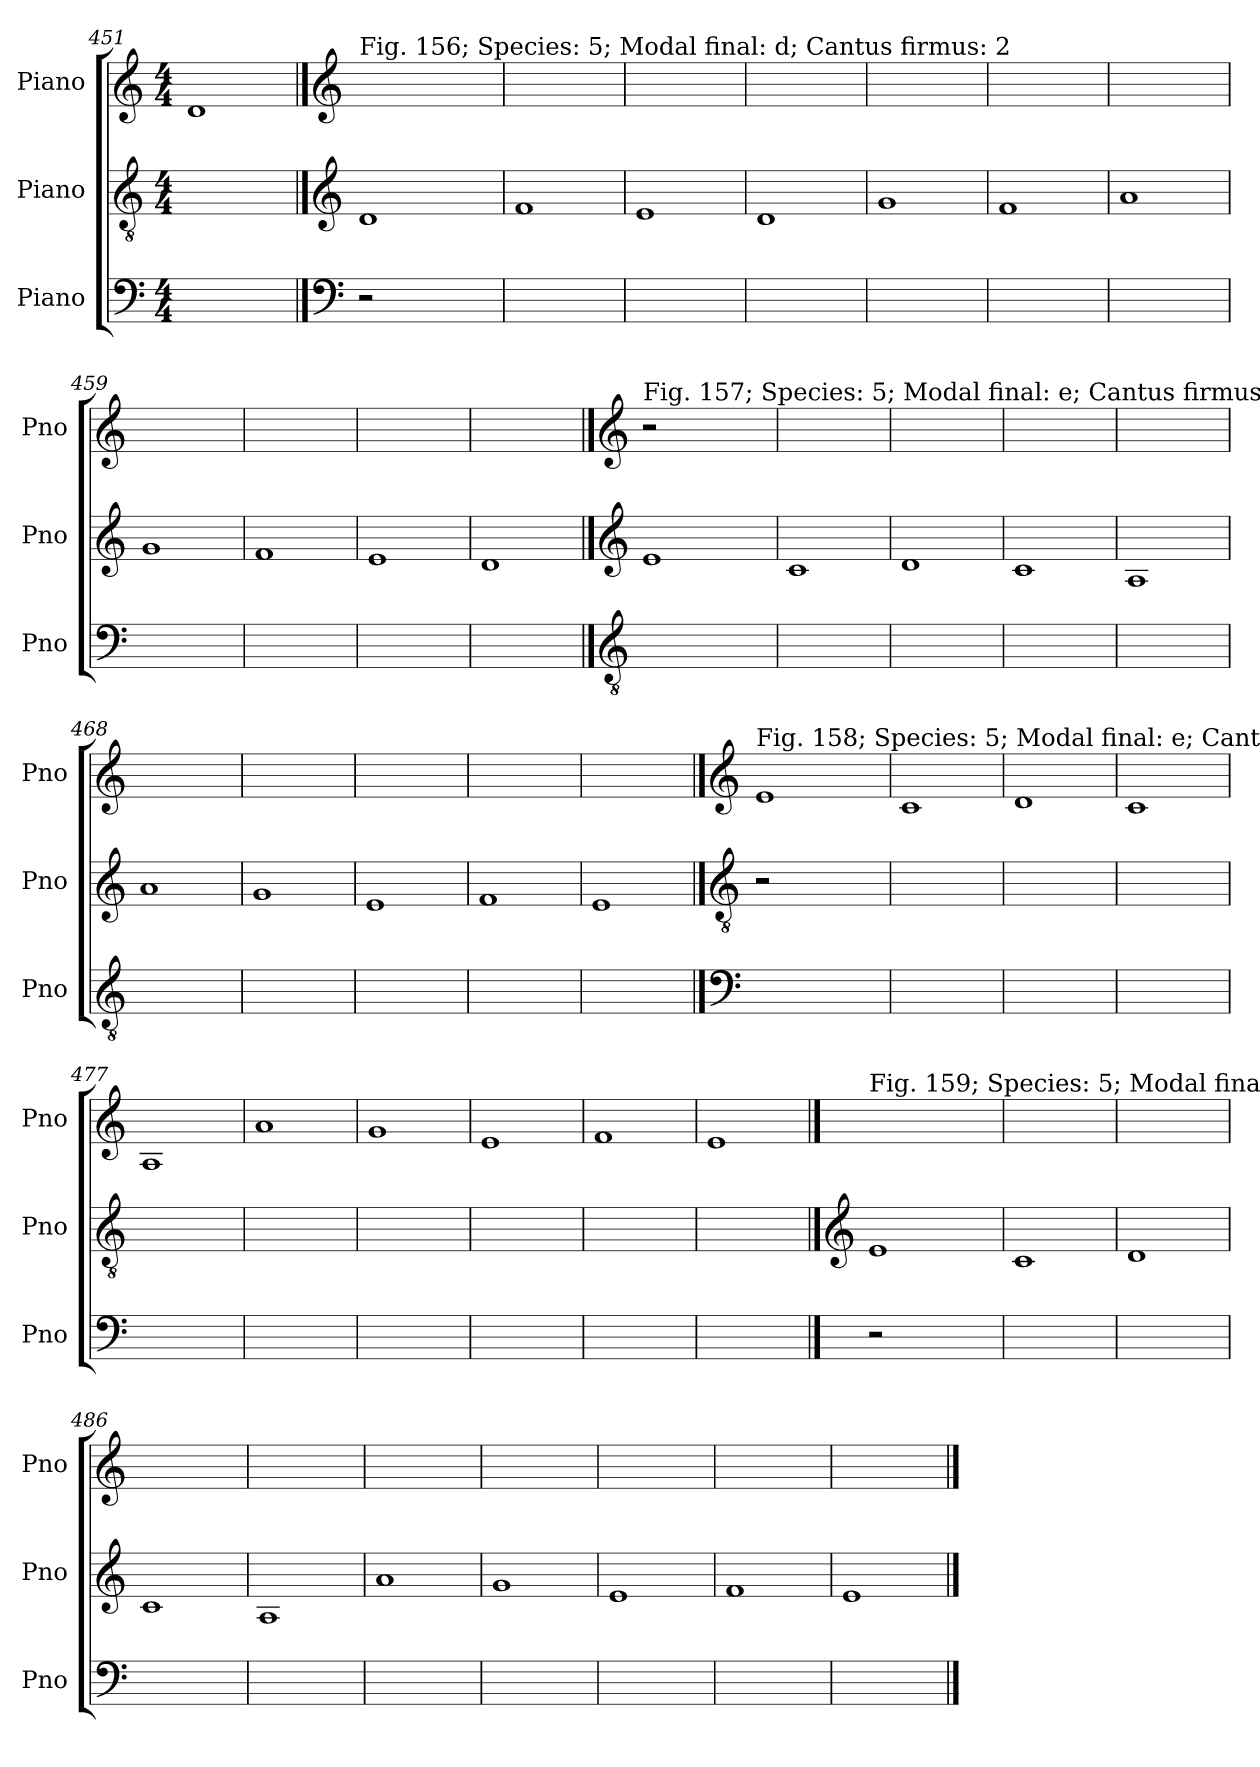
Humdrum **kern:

**kern	**kern	**kern
*part3	*part2	*part1
*staff3	*staff2	*staff1
*I"Piano	*I"Piano	*I"Piano
*I'Pno	*I'Pno	*I'Pno
*clefF4	*clefGv2	*clefG2
*k[]	*k[]	*k[]
*M4/4	*M4/4	*M4/4
=451	=451	=451
1ryy	1ryy	1d
!!LO:LB:g=z
==452	==452	==452
*clefF4	*clefG2	*clefG2
!	!	!LO:TX:a:t=Fig. 156; Species&colon; 5; Modal final&colon; d; Cantus firmus&colon; 2
2r	1d	1ryy
2ryy	.	.
=453	=453	=453
1ryy	1f	1ryy
=454	=454	=454
1ryy	1e	1ryy
=455	=455	=455
1ryy	1d	1ryy
=456	=456	=456
1ryy	1g	1ryy
=457	=457	=457
1ryy	1f	1ryy
=458	=458	=458
1ryy	1a	1ryy
=459	=459	=459
1ryy	1g	1ryy
=460	=460	=460
1ryy	1f	1ryy
=461	=461	=461
1ryy	1e	1ryy
=462	=462	=462
1ryy	1d	1ryy
!!LO:PB:g=z
==463	==463	==463
*clefGv2	*clefG2	*clefG2
!	!	!LO:TX:a:t=Fig. 157; Species&colon; 5; Modal final&colon; e; Cantus firmus&colon; 2
1ryy	1e	2r
.	.	2ryy
=464	=464	=464
1ryy	1c	1ryy
=465	=465	=465
1ryy	1d	1ryy
=466	=466	=466
1ryy	1c	1ryy
=467	=467	=467
1ryy	1A	1ryy
=468	=468	=468
1ryy	1a	1ryy
=469	=469	=469
1ryy	1g	1ryy
=470	=470	=470
1ryy	1e	1ryy
=471	=471	=471
1ryy	1f	1ryy
=472	=472	=472
1ryy	1e	1ryy
!!LO:LB:g=z
==473	==473	==473
*clefF4	*clefGv2	*clefG2
!	!	!LO:TX:a:t=Fig. 158; Species&colon; 5; Modal final&colon; e; Cantus firmus&colon; 1
1ryy	2r	1e
.	2ryy	.
=474	=474	=474
1ryy	1ryy	1c
=475	=475	=475
1ryy	1ryy	1d
=476	=476	=476
1ryy	1ryy	1c
=477	=477	=477
1ryy	1ryy	1A
=478	=478	=478
1ryy	1ryy	1a
=479	=479	=479
1ryy	1ryy	1g
=480	=480	=480
1ryy	1ryy	1e
=481	=481	=481
1ryy	1ryy	1f
=482	=482	=482
1ryy	1ryy	1e
!!LO:LB:g=z
==483	==483	==483
*	*clefG2	*
!	!	!LO:TX:a:t=Fig. 159; Species&colon; 5; Modal final&colon; e; Cantus firmus&colon; 2
2r	1e	1ryy
2ryy	.	.
=484	=484	=484
1ryy	1c	1ryy
=485	=485	=485
1ryy	1d	1ryy
=486	=486	=486
1ryy	1c	1ryy
=487	=487	=487
1ryy	1A	1ryy
=488	=488	=488
1ryy	1a	1ryy
=489	=489	=489
1ryy	1g	1ryy
=490	=490	=490
1ryy	1e	1ryy
=491	=491	=491
1ryy	1f	1ryy
=492	=492	=492
1ryy	1e	1ryy
==	==	==
*-	*-	*-
